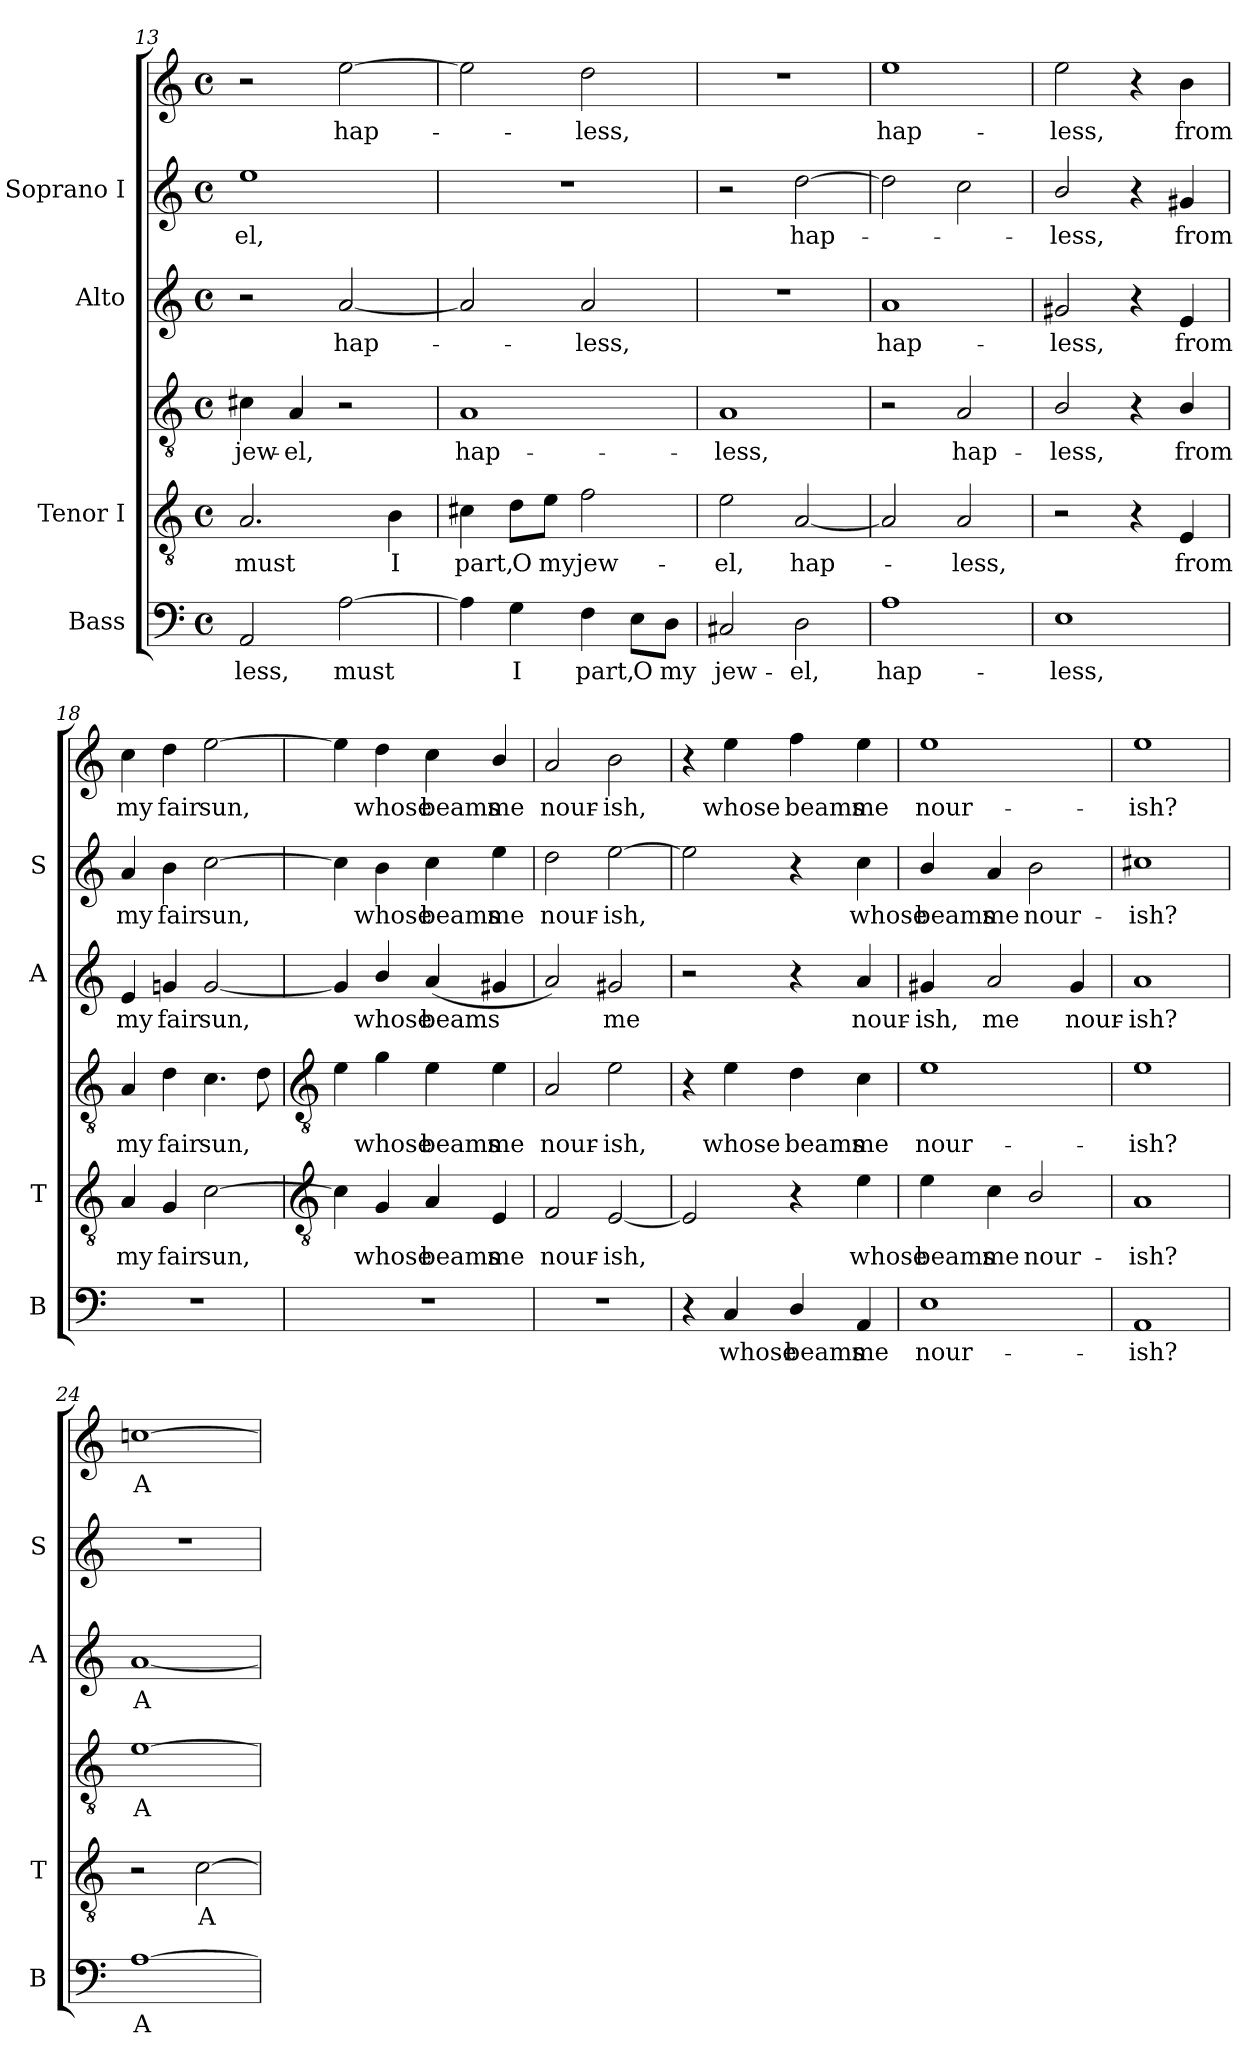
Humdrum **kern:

**kern	**text	**kern	**text	**kern	**text	**kern	**text	**kern	**text	**kern	**text
*part4	*part4	*part3	*part3	*part3	*part3	*part2	*part2	*part1	*part1	*part1	*part1
*staff6	*staff6	*staff5	*staff5	*staff4	*staff4	*staff3	*staff3	*staff2	*staff2	*staff1	*staff1
*I"Bass	*	*I"Tenor I	*	*	*	*I"Alto	*	*I"Soprano I	*	*	*
*I'B	*	*I'T	*	*	*	*I'A	*	*I'S	*	*	*
!!LO:LB:g=z
*clefF4	*	*clefGv2	*	*clefGv2	*	*clefG2	*	*clefG2	*	*clefG2	*
*k[]	*	*k[]	*	*k[]	*	*k[]	*	*k[]	*	*k[]	*
*C:	*	*C:	*	*C:	*	*C:	*	*C:	*	*C:	*
*M4/4	*	*M4/4	*	*M4/4	*	*M4/4	*	*M4/4	*	*M4/4	*
*met(c)	*	*met(c)	*	*met(c)	*	*met(c)	*	*met(c)	*	*met(c)	*
=13	=13	=13	=13	=13	=13	=13	=13	=13	=13	=13	=13
!	!LO:LY:b	!	!LO:LY:b	!	!LO:LY:b	!	!	!	!LO:LY:b	!	!
2AA	-less,	2.A	must	4c#X	jew-	2r	.	1ee	el,	2r	.
!	!	!	!	!	!LO:LY:b	!	!	!	!	!	!
.	.	.	.	4A	-el,	.	.	.	.	.	.
!	!LO:LY:b	!	!	!	!	!	!LO:LY:b	!	!	!	!LO:LY:b
[2A	must	.	.	2r	.	[2a	hap-	.	.	[2ee	-hap-
!	!	!	!LO:LY:b	!	!	!	!	!	!	!	!
.	.	4B	I	.	.	.	.	.	.	.	.
=14	=14	=14	=14	=14	=14	=14	=14	=14	=14	=14	=14
!	!	!	!LO:LY:b	!	!LO:LY:b	!	!	!	!	!	!
4A]	.	4c#X	-part,	1A	hap-	2a]	.	1r	.	2ee]	.
!	!LO:LY:b	!	!LO:LY:b	!	!	!	!	!	!	!	!
4G	I	8d\L	O	.	.	.	.	.	.	.	.
!	!	!	!LO:LY:b	!	!	!	!	!	!	!	!
.	.	8e\J	my	.	.	.	.	.	.	.	.
!	!LO:LY:b	!	!LO:LY:b	!	!	!	!LO:LY:b	!	!	!	!LO:LY:b
4F	part,	2f	jew-	.	.	2a	less,	.	.	2dd	less,
!	!LO:LY:b	!	!	!	!	!	!	!	!	!	!
8E\L	O	.	.	.	.	.	.	.	.	.	.
!	!LO:LY:b	!	!	!	!	!	!	!	!	!	!
8D\J	my	.	.	.	.	.	.	.	.	.	.
=15	=15	=15	=15	=15	=15	=15	=15	=15	=15	=15	=15
!	!LO:LY:b	!	!LO:LY:b	!	!LO:LY:b	!	!	!	!	!	!
2C#X	jew-	2e	el,	1A	-less,	1r	.	2r	.	1r	.
!	!LO:LY:b	!	!LO:LY:b	!	!	!	!	!	!LO:LY:b	!	!
2D	-el,	[2A	hap-	.	.	.	.	[2dd	hap-	.	.
=16	=16	=16	=16	=16	=16	=16	=16	=16	=16	=16	=16
!	!LO:LY:b	!	!	!	!	!	!LO:LY:b	!	!	!	!LO:LY:b
1A	hap-	2A]	.	2r	.	1a	hap-	2dd]	.	1ee	hap-
!	!	!	!LO:LY:b	!	!LO:LY:b	!	!	!	!	!	!
.	.	2A	-less,	2A	hap-	.	.	2cc	.	.	.
=17	=17	=17	=17	=17	=17	=17	=17	=17	=17	=17	=17
!	!LO:LY:b	!	!	!	!LO:LY:b	!	!LO:LY:b	!	!LO:LY:b	!	!LO:LY:b
1E	-less,	2r	.	2B/	less,	2g#X	-less,	2b/	less,	2ee	-less,
.	.	4r	.	4r	.	4r	.	4r	.	4r	.
!	!	!	!LO:LY:b	!	!LO:LY:b	!	!LO:LY:b	!	!LO:LY:b	!	!LO:LY:b
.	.	4E	from	4B/	from	4e	from	4g#X	from	4b	from
=18	=18	=18	=18	=18	=18	=18	=18	=18	=18	=18	=18
!	!	!	!LO:LY:b	!	!LO:LY:b	!	!LO:LY:b	!	!LO:LY:b	!	!LO:LY:b
1r	.	4A	my	4A	my	4e	my	4a	my	4cc	my
!	!	!	!LO:LY:b	!	!LO:LY:b	!	!LO:LY:b	!	!LO:LY:b	!	!LO:LY:b
.	.	4G	fair	4d	fair	4gn	fair	4b	fair	4dd	fair
!	!	!	!LO:LY:b	!	!LO:LY:b	!	!LO:LY:b	!	!LO:LY:b	!	!LO:LY:b
.	.	[2c	sun,	4.c	sun,	[2g	sun,	[2cc	sun,	[2ee	sun,
.	.	.	.	8d	.	.	.	.	.	.	.
!!LO:LB:g=z
=19	=19	=19	=19	=19	=19	=19	=19	=19	=19	=19	=19
*	*	*clefGv2	*	*clefGv2	*	*	*	*	*	*	*
1r	.	4c]	.	4e	.	4g]	.	4cc]	.	4ee]	.
!	!	!	!LO:LY:b	!	!LO:LY:b	!	!LO:LY:b	!	!LO:LY:b	!	!LO:LY:b
.	.	4G	whose	4g	whose	4b/	whose	4b	whose	4dd	whose
!	!	!	!LO:LY:b	!	!LO:LY:b	!	!LO:LY:b	!	!LO:LY:b	!	!LO:LY:b
.	.	4A	beams	4e	beams	(<4a	beams	4cc	beams	4cc	beams
!	!	!	!LO:LY:b	!	!LO:LY:b	!	!	!	!LO:LY:b	!	!LO:LY:b
.	.	4E	me	4e	me	4g#X	.	4ee	me	4b/	me
=20	=20	=20	=20	=20	=20	=20	=20	=20	=20	=20	=20
!	!	!	!LO:LY:b	!	!LO:LY:b	!	!	!	!LO:LY:b	!	!LO:LY:b
1r	.	2F	nour-	2A	nour-	2a)	.	2dd	nour-	2a	nour-
!	!	!	!LO:LY:b	!	!LO:LY:b	!	!LO:LY:b	!	!LO:LY:b	!	!LO:LY:b
.	.	[2E	-ish,	2e	-ish,	2g#X	me	[2ee	-ish,	2b	-ish,
=21	=21	=21	=21	=21	=21	=21	=21	=21	=21	=21	=21
4r	.	2E]	.	4r	.	2r	.	2ee]	.	4r	.
!	!LO:LY:b	!	!	!	!LO:LY:b	!	!	!	!	!	!LO:LY:b
4C	whose	.	.	4e	whose	.	.	.	.	4ee	whose
!	!LO:LY:b	!	!	!	!LO:LY:b	!	!	!	!	!	!LO:LY:b
4D/	beams	4r	.	4d	beams	4r	.	4r	.	4ff	beams
!	!LO:LY:b	!	!LO:LY:b	!	!LO:LY:b	!	!LO:LY:b	!	!LO:LY:b	!	!LO:LY:b
4AA	me	4e	whose	4c	me	4a	nour-	4cc	whose	4ee	me
=22	=22	=22	=22	=22	=22	=22	=22	=22	=22	=22	=22
!	!LO:LY:b	!	!LO:LY:b	!	!LO:LY:b	!	!LO:LY:b	!	!LO:LY:b	!	!LO:LY:b
1E	nour-	4e	-beams	1e	nour-	4g#X	-ish,	4b/	-beams	1ee	nour-
!	!	!	!LO:LY:b	!	!	!	!LO:LY:b	!	!LO:LY:b	!	!
.	.	4c	me	.	.	2a	me	4a	me	.	.
!	!	!	!LO:LY:b	!	!	!	!	!	!LO:LY:b	!	!
.	.	2B/	nour-	.	.	.	.	2b	nour-	.	.
!	!	!	!	!	!	!	!LO:LY:b	!	!	!	!
.	.	.	.	.	.	4g#	nour-	.	.	.	.
=23	=23	=23	=23	=23	=23	=23	=23	=23	=23	=23	=23
!	!LO:LY:b	!	!LO:LY:b	!	!LO:LY:b	!	!LO:LY:b	!	!LO:LY:b	!	!LO:LY:b
1AA	-ish?	1A	ish?	1e	-ish?	1a	-ish?	1cc#X	ish?	1ee	-ish?
=24	=24	=24	=24	=24	=24	=24	=24	=24	=24	=24	=24
!	!LO:LY:b	!	!	!	!LO:LY:b	!	!LO:LY:b	!	!	!	!LO:LY:b
[1A	A-	2r	.	[1e	A-	[1a	A-	1r	.	[1ccn	A-
!	!	!	!LO:LY:b	!	!	!	!	!	!	!	!
.	.	[2c	A-	.	.	.	.	.	.	.	.
=	=	=	=	=	=	=	=	=	=	=	=
*-	*-	*-	*-	*-	*-	*-	*-	*-	*-	*-	*-
